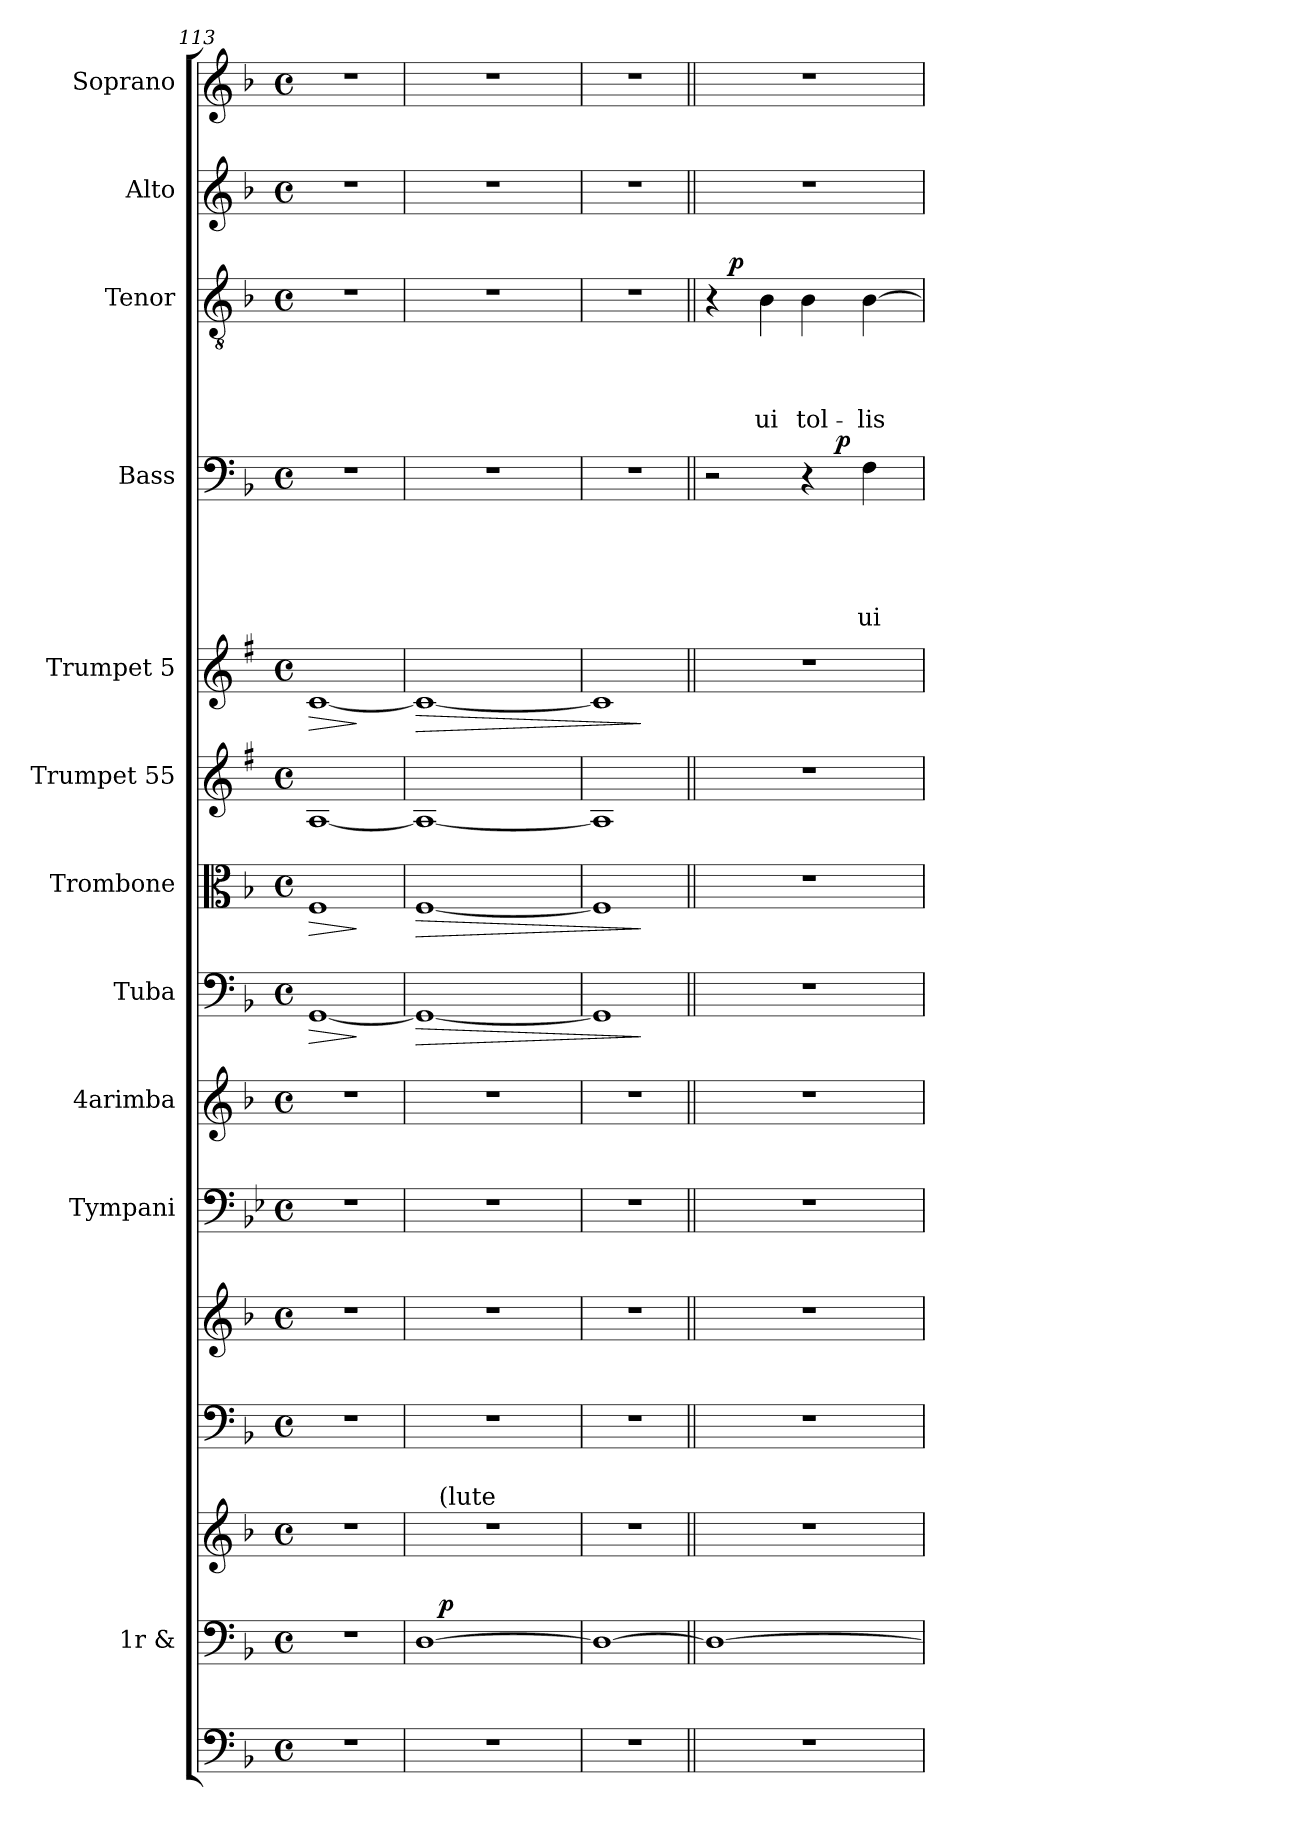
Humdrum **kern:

**kern	**kern	**kern	**dynam	**kern	**kern	**kern	**kern	**kern	**dynam	**kern	**dynam	**kern	**kern	**dynam	**kern	**text	**text	**text	**text	**text	**dynam	**kern	**text	**text	**text	**text	**dynam	**kern	**kern
*part14	*part13	*part13	*part13	*part12	*part11	*part10	*part9	*part8	*part8	*part7	*part7	*part6	*part5	*part5	*part4	*part4	*part4	*part4	*part4	*part4	*part4	*part3	*part3	*part3	*part3	*part3	*part3	*part2	*part1
*staff15	*staff14	*staff13	*staff13/14	*staff12	*staff11	*staff10	*staff9	*staff8	*staff8	*staff7	*staff7	*staff6	*staff5	*staff5	*staff4	*staff4	*staff4	*staff4	*staff4	*staff4	*staff4	*staff3	*staff3	*staff3	*staff3	*staff3	*staff3	*staff2	*staff1
*	*I"1r &	*	*	*	*	*I"Tympani	*I"4arimba	*I"Tuba	*	*I"Trombone	*	*I"Trumpet 55	*I"Trumpet 5	*	*I"Bass	*	*	*	*	*	*	*I"Tenor	*	*	*	*	*	*I"Alto	*I"Soprano
*	*	*	*	*	*	*I'Tymp	*	*I'Tba	*	*I'Trbn	*	*I'Trpt 55	*I'Trpt 5	*	*I'B	*	*	*	*	*	*	*I'T	*	*	*	*	*	*I'A	*I'S
*clefF4	*clefF4	*clefG2	*	*clefF4	*clefG2	*clefF4	*clefG2	*clefF4	*	*clefC3	*	*clefG2	*clefG2	*	*clefF4	*	*	*	*	*	*	*clefGv2	*	*	*	*	*	*clefG2	*clefG2
*	*	*	*	*	*	*	*	*	*	*	*	*ITrd1c2	*ITrd1c2	*	*	*	*	*	*	*	*	*	*	*	*	*	*	*	*
*k[b-]	*k[b-]	*k[b-]	*	*k[b-]	*k[b-]	*k[b-e-]	*k[b-]	*k[b-]	*	*k[b-]	*	*k[b-]	*k[b-]	*	*k[b-]	*	*	*	*	*	*	*k[b-]	*	*	*	*	*	*k[b-]	*k[b-]
*F:	*F:	*F:	*	*F:	*F:	*B-:	*F:	*F:	*	*F:	*	*F:	*F:	*	*F:	*	*	*	*	*	*	*F:	*	*	*	*	*	*F:	*F:
*M4/4	*M4/4	*M4/4	*	*M4/4	*M4/4	*M4/4	*M4/4	*M4/4	*	*M4/4	*	*M4/4	*M4/4	*	*M4/4	*	*	*	*	*	*	*M4/4	*	*	*	*	*	*M4/4	*M4/4
*met(c)	*met(c)	*met(c)	*	*met(c)	*met(c)	*met(c)	*met(c)	*met(c)	*	*met(c)	*	*met(c)	*met(c)	*	*met(c)	*	*	*	*	*	*	*met(c)	*	*	*	*	*	*met(c)	*met(c)
=113	=113	=113	=113	=113	=113	=113	=113	=113	=113	=113	=113	=113	=113	=113	=113	=113	=113	=113	=113	=113	=113	=113	=113	=113	=113	=113	=113	=113	=113
!	!	!	!	!	!	!	!	!	!LO:HP:b	!	!LO:HP:b	!	!	!LO:HP:b	!	!	!	!	!	!	!	!	!	!	!	!	!	!	!
1r	1r	1r	.	1r	1r	1r	1r	[<1GG	>	1F	>	[<1G	[<1B-	>	1r	.	.	.	.	.	.	1r	.	.	.	.	.	1r	1r
.	.	.	.	.	.	.	.	.	]	.	]	.	.	]	.	.	.	.	.	.	.	.	.	.	.	.	.	.	.
!!LO:PB:g=z
=114	=114	=114	=114	=114	=114	=114	=114	=114	=114	=114	=114	=114	=114	=114	=114	=114	=114	=114	=114	=114	=114	=114	=114	=114	=114	=114	=114	=114	=114
!	!	!	!	!	!	!	!	!	!LO:HP:b	!	!LO:HP:b	!	!	!LO:HP:b	!	!	!	!	!	!	!	!	!	!	!	!	!	!	!
*	*^	*^	*	*	*	*	*	*	*	*	*	*	*	*	*	*	*	*	*	*	*	*	*	*	*	*	*	*	*
1r	[>1D	16.ryy	1r	16.ryy	.	1r	1r	1r	1r	1GG_	>	[<1F	>	1G_	1B-_	>	1r	.	.	.	.	.	.	1r	.	.	.	.	.	1r	1r
!	!	!	!	!LO:TX:a:t=(lute	!	!	!	!	!	!	!	!	!	!	!	!	!	!	!	!	!	!	!	!	!	!	!	!	!	!	!
!	!	!	!	!	!LO:DY:a=2	!	!	!	!	!	!	!	!	!	!	!	!	!	!	!	!	!	!	!	!	!	!	!	!	!	!
.	.	2ryy	.	2ryy	p	.	.	.	.	.	.	.	.	.	.	.	.	.	.	.	.	.	.	.	.	.	.	.	.	.	.
.	.	4ryy	.	4ryy	.	.	.	.	.	.	.	.	.	.	.	.	.	.	.	.	.	.	.	.	.	.	.	.	.	.	.
.	.	8ryy	.	8ryy	.	.	.	.	.	.	.	.	.	.	.	.	.	.	.	.	.	.	.	.	.	.	.	.	.	.	.
.	.	32ryy	.	32ryy	.	.	.	.	.	.	.	.	.	.	.	.	.	.	.	.	.	.	.	.	.	.	.	.	.	.	.
*	*v	*v	*	*	*	*	*	*	*	*	*	*	*	*	*	*	*	*	*	*	*	*	*	*	*	*	*	*	*	*	*
*	*	*v	*v	*	*	*	*	*	*	*	*	*	*	*	*	*	*	*	*	*	*	*	*	*	*	*	*	*	*	*
=115	=115	=115	=115	=115	=115	=115	=115	=115	=115	=115	=115	=115	=115	=115	=115	=115	=115	=115	=115	=115	=115	=115	=115	=115	=115	=115	=115	=115	=115
1r	1D_	1r	.	1r	1r	1r	1r	1GG]	.	1F]	.	1G]	1B-]	.	1r	.	.	.	.	.	.	1r	.	.	.	.	.	1r	1r
.	.	.	.	.	.	.	.	.	]	.	]	.	.	]	.	.	.	.	.	.	.	.	.	.	.	.	.	.	.
=116||	=116||	=116||	=116||	=116||	=116||	=116||	=116||	=116||	=116||	=116||	=116||	=116||	=116||	=116||	=116||	=116||	=116||	=116||	=116||	=116||	=116||	=116||	=116||	=116||	=116||	=116||	=116||	=116||	=116||
*	*	*	*	*	*	*	*	*	*	*	*	*	*	*	*^	*	*	*	*	*	*	*^	*	*	*	*	*	*	*
1r	1D_	1r	.	1r	1r	1r	1r	1r	.	1r	.	1r	1r	.	2r	2ryy	.	.	.	.	.	.	4r	16.ryy	.	.	.	.	.	1r	1r
!	!	!	!	!	!	!	!	!	!	!	!	!	!	!	!	!	!	!	!	!	!	!	!	!	!	!	!	!	!LO:DY:a	!	!
.	.	.	.	.	.	.	.	.	.	.	.	.	.	.	.	.	.	.	.	.	.	.	.	2ryy	.	.	.	.	p	.	.
!	!	!	!	!	!	!	!	!	!	!	!	!	!	!	!	!	!	!	!	!	!	!	!	!	!	!	!	!LO:LY:b	!	!	!
.	.	.	.	.	.	.	.	.	.	.	.	.	.	.	.	.	.	.	.	.	.	.	4B-\	.	.	.	.	ui	.	.	.
!	!	!	!	!	!	!	!	!	!	!	!	!	!	!	!	!	!	!	!	!	!	!	!	!	!	!	!	!LO:LY:b	!	!	!
.	.	.	.	.	.	.	.	.	.	.	.	.	.	.	4r	8ryy	.	.	.	.	.	.	4B-\	.	.	.	.	tol-	.	.	.
.	.	.	.	.	.	.	.	.	.	.	.	.	.	.	.	.	.	.	.	.	.	.	.	4ryy	.	.	.	.	.	.	.
!	!	!	!	!	!	!	!	!	!	!	!	!	!	!	!	!	!	!	!	!	!	!LO:DY:a	!	!	!	!	!	!	!	!	!
.	.	.	.	.	.	.	.	.	.	.	.	.	.	.	.	4.ryy	.	.	.	.	.	p	.	.	.	.	.	.	.	.	.
!	!	!	!	!	!	!	!	!	!	!	!	!	!	!	!	!	!	!	!	!	!LO:LY:b	!	!	!	!	!	!	!LO:LY:b	!	!	!
.	.	.	.	.	.	.	.	.	.	.	.	.	.	.	4F\	.	.	.	.	.	ui	.	[>4B-\	.	.	.	.	-lis	.	.	.
.	.	.	.	.	.	.	.	.	.	.	.	.	.	.	.	.	.	.	.	.	.	.	.	8ryy	.	.	.	.	.	.	.
.	.	.	.	.	.	.	.	.	.	.	.	.	.	.	.	.	.	.	.	.	.	.	.	32ryy	.	.	.	.	.	.	.
*	*	*	*	*	*	*	*	*	*	*	*	*	*	*	*v	*v	*	*	*	*	*	*	*	*	*	*	*	*	*	*	*
*	*	*	*	*	*	*	*	*	*	*	*	*	*	*	*	*	*	*	*	*	*	*v	*v	*	*	*	*	*	*	*
=	=	=	=	=	=	=	=	=	=	=	=	=	=	=	=	=	=	=	=	=	=	=	=	=	=	=	=	=	=
*-	*-	*-	*-	*-	*-	*-	*-	*-	*-	*-	*-	*-	*-	*-	*-	*-	*-	*-	*-	*-	*-	*-	*-	*-	*-	*-	*-	*-	*-
